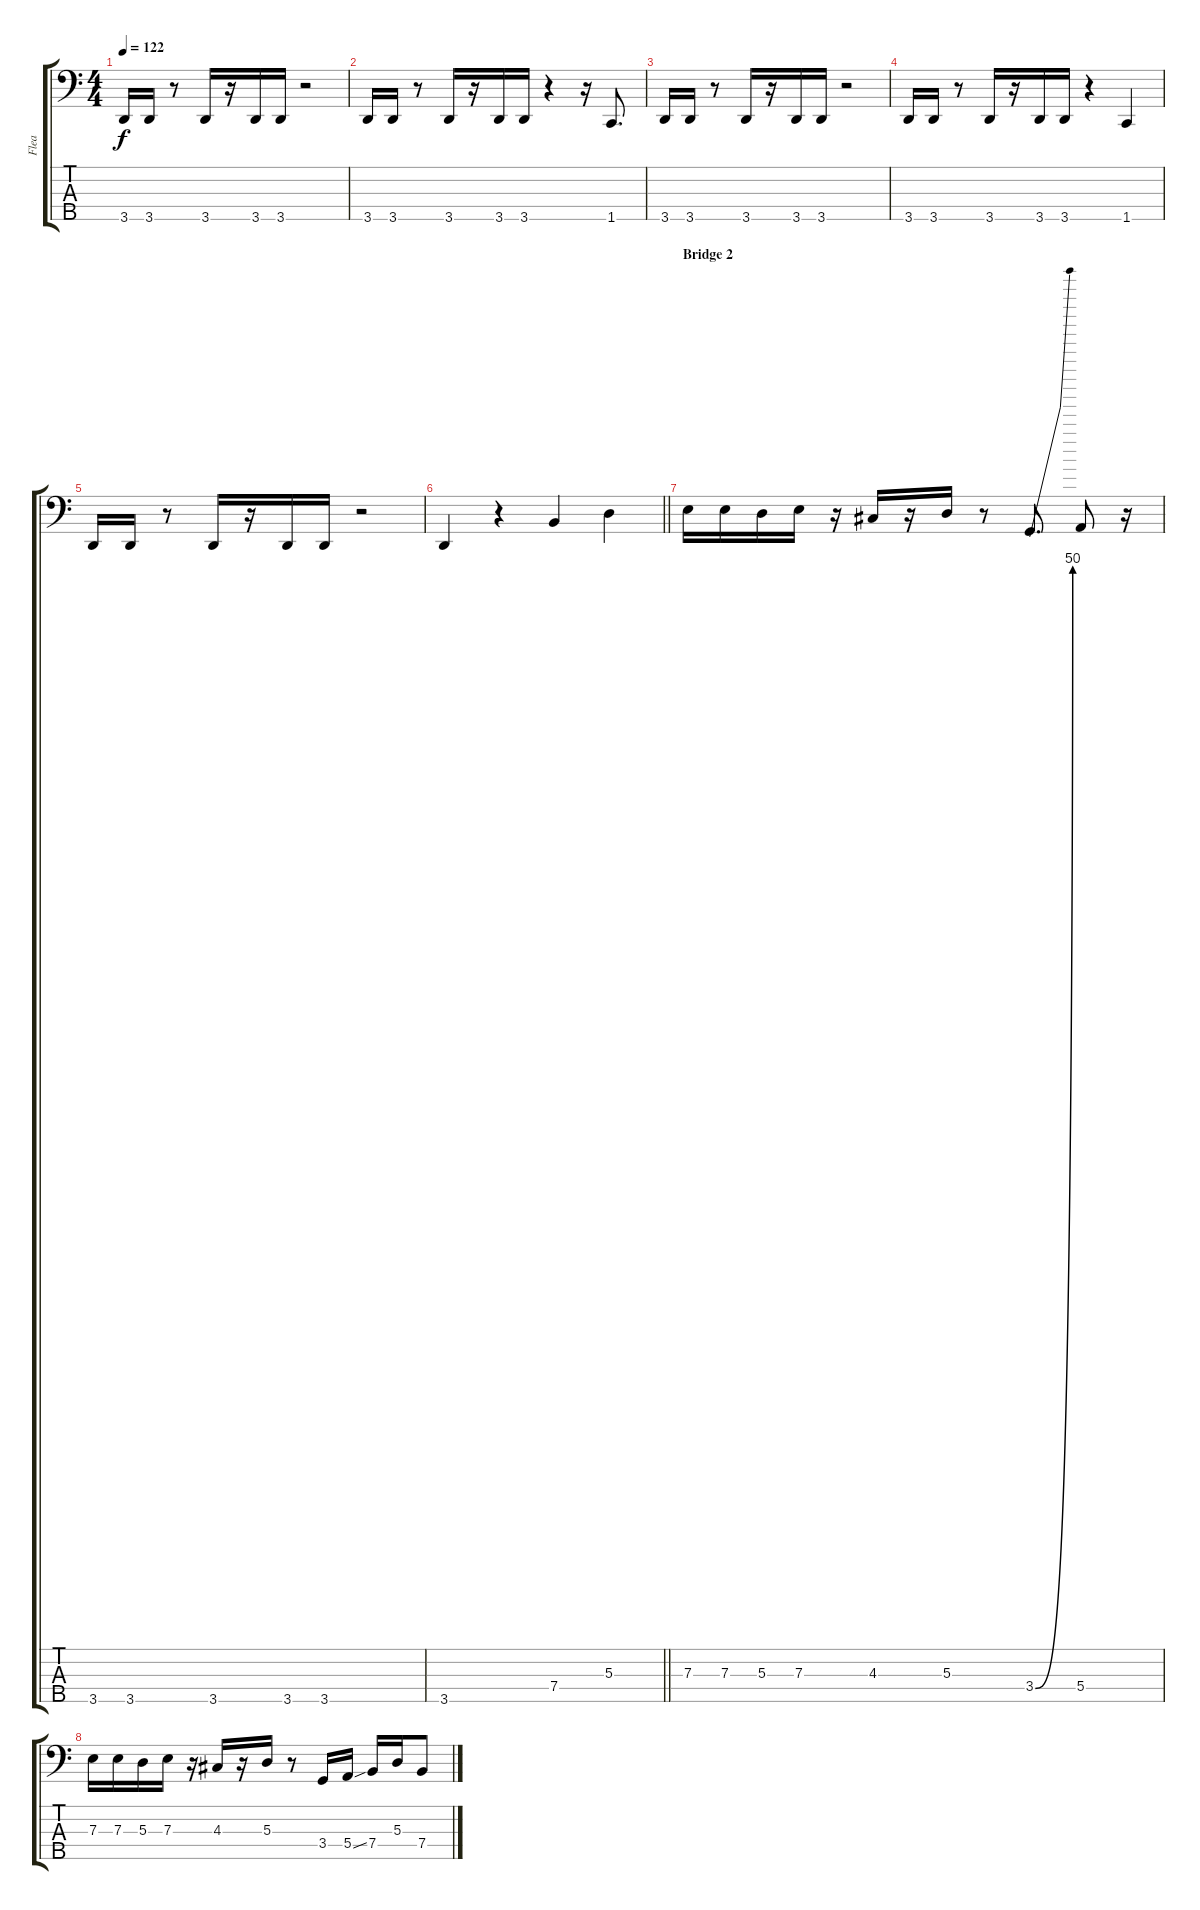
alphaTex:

\track ("Flea" "Flea") {instrument electricbassfinger}
\staff {score tabs}
\tuning (G2 D2 A1 E1 B0) {hide}
\ts (4 4)
\tempo 122
\clef f4
\ks c
3.5.16{dy f} 3.5.16 r.8 3.5.16 r.16 3.5.16 3.5.16 r.2 |
3.5.16 3.5.16 r.8 3.5.16 r.16 3.5.16 3.5.16 r.4 r.16 1.5.8{d} |
3.5.16 3.5.16 r.8 3.5.16 r.16 3.5.16 3.5.16 r.2 |
3.5.16 3.5.16 r.8 3.5.16 r.16 3.5.16 3.5.16 r.4 1.5.4 |
3.5.16 3.5.16 r.8 3.5.16 r.16 3.5.16 3.5.16 r.2 |
\barLineRight lightlight
3.5.4 r.4 7.4.4 5.3.4 |
\section ("" "Bridge 2")
7.3.16 7.3.16 5.3.16 7.3.16 r.16 4.3.16 r.16 5.3.16 r.8 3.4{be (bend 0 0 300 200)}.8{d} 5.4.8 r.16 |
7.3.16 7.3.16 5.3.16 7.3.16 r.16 4.3.16 r.16 5.3.16 r.8 3.4.16 5.4{ss}.16 7.4.16 5.3.16 7.4.8
